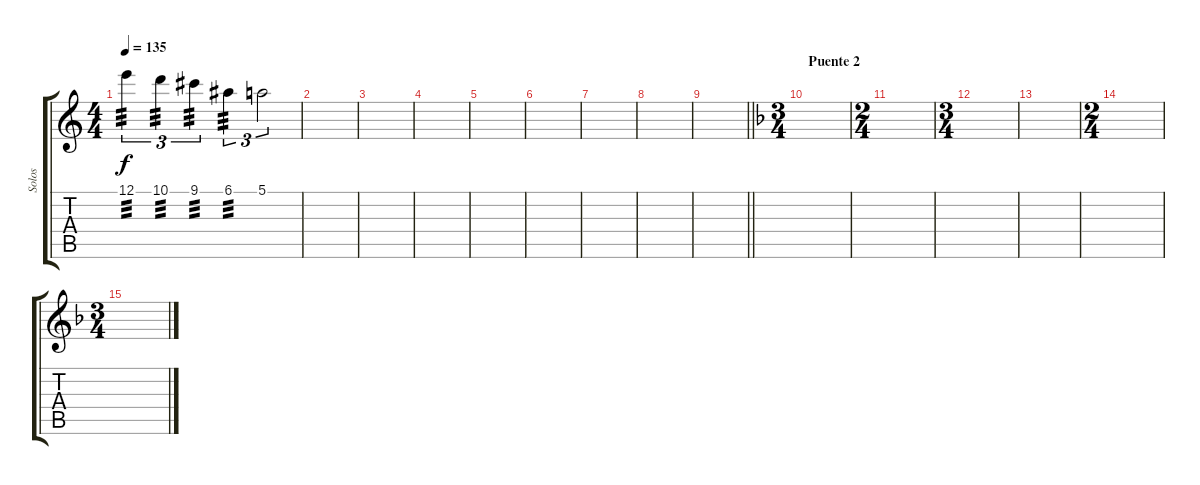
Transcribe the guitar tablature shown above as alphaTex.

\track ("Solos" "Solos") {instrument distortionguitar}
\staff {score tabs}
\tuning (E4 B3 G3 D3 A2 E2) {hide}
\ts (4 4)
\tempo 135
\clef g2
\ks aminor
12.1.4{tu (3 2) tp 3 dy f} 10.1.4{tu (3 2) tp 3} 9.1.4{tu (3 2) tp 3} 6.1.4{tu (3 2) tp 3} 5.1.2{tu (3 2)} |
|
|
|
|
|
|
|
\barLineRight lightlight
|
\ts (3 4)
\section ("" "Puente 2")
\ks dminor
|
\ts (2 4)
|
\ts (3 4)
|
|
\ts (2 4)
|
\ts (3 4)
